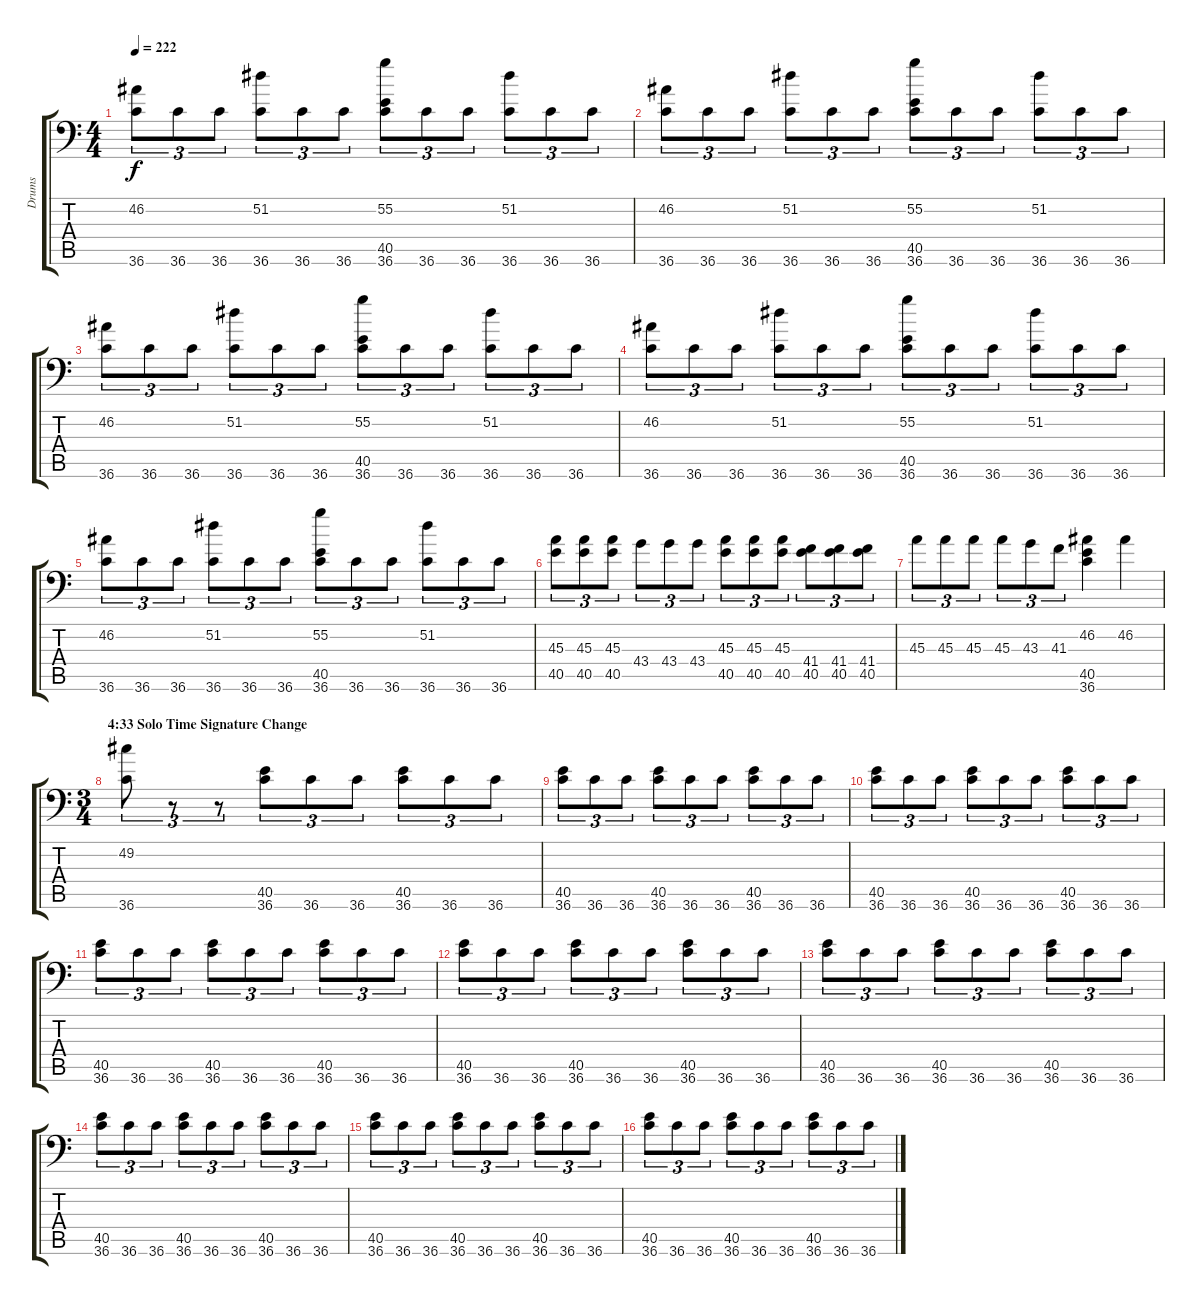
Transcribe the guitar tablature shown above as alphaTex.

\track ("Drums" "Drums") {instrument acousticgrandpiano}
\staff {score tabs}
\tuning (C-1 C-1 C-1 C-1 C-1 C-1) {hide}
\ts (4 4)
\tempo 222
\clef f4
\ks c
(46.2 36.6).8{tu (3 2) dy f} 36.6.8{tu (3 2)} 36.6.8{tu (3 2)} (51.2 36.6).8{tu (3 2)} 36.6.8{tu (3 2)} 36.6.8{tu (3 2)} (55.2 40.5 36.6).8{tu (3 2)} 36.6.8{tu (3 2)} 36.6.8{tu (3 2)} (51.2 36.6).8{tu (3 2)} 36.6.8{tu (3 2)} 36.6.8{tu (3 2)} |
(46.2 36.6).8{tu (3 2)} 36.6.8{tu (3 2)} 36.6.8{tu (3 2)} (51.2 36.6).8{tu (3 2)} 36.6.8{tu (3 2)} 36.6.8{tu (3 2)} (55.2 40.5 36.6).8{tu (3 2)} 36.6.8{tu (3 2)} 36.6.8{tu (3 2)} (51.2 36.6).8{tu (3 2)} 36.6.8{tu (3 2)} 36.6.8{tu (3 2)} |
(46.2 36.6).8{tu (3 2)} 36.6.8{tu (3 2)} 36.6.8{tu (3 2)} (51.2 36.6).8{tu (3 2)} 36.6.8{tu (3 2)} 36.6.8{tu (3 2)} (55.2 40.5 36.6).8{tu (3 2)} 36.6.8{tu (3 2)} 36.6.8{tu (3 2)} (51.2 36.6).8{tu (3 2)} 36.6.8{tu (3 2)} 36.6.8{tu (3 2)} |
(46.2 36.6).8{tu (3 2)} 36.6.8{tu (3 2)} 36.6.8{tu (3 2)} (51.2 36.6).8{tu (3 2)} 36.6.8{tu (3 2)} 36.6.8{tu (3 2)} (55.2 40.5 36.6).8{tu (3 2)} 36.6.8{tu (3 2)} 36.6.8{tu (3 2)} (51.2 36.6).8{tu (3 2)} 36.6.8{tu (3 2)} 36.6.8{tu (3 2)} |
(46.2 36.6).8{tu (3 2)} 36.6.8{tu (3 2)} 36.6.8{tu (3 2)} (51.2 36.6).8{tu (3 2)} 36.6.8{tu (3 2)} 36.6.8{tu (3 2)} (55.2 40.5 36.6).8{tu (3 2)} 36.6.8{tu (3 2)} 36.6.8{tu (3 2)} (51.2 36.6).8{tu (3 2)} 36.6.8{tu (3 2)} 36.6.8{tu (3 2)} |
(45.3 40.5).8{tu (3 2)} (45.3 40.5).8{tu (3 2)} (45.3 40.5).8{tu (3 2)} 43.4.8{tu (3 2)} 43.4.8{tu (3 2)} 43.4.8{tu (3 2)} (45.3 40.5).8{tu (3 2)} (45.3 40.5).8{tu (3 2)} (45.3 40.5).8{tu (3 2)} (41.4 40.5).8{tu (3 2)} (41.4 40.5).8{tu (3 2)} (41.4 40.5).8{tu (3 2)} |
45.3.8{tu (3 2)} 45.3.8{tu (3 2)} 45.3.8{tu (3 2)} 45.3.8{tu (3 2)} 43.3.8{tu (3 2)} 41.3.8{tu (3 2)} (46.2 40.5 36.6).4 46.2.4 |
\ts (3 4)
\section ("" "4:33 Solo Time Signature Change")
(49.2 36.6).8{tu (3 2)} r.8{tu (3 2)} r.8{tu (3 2)} (40.5 36.6).8{tu (3 2)} 36.6.8{tu (3 2)} 36.6.8{tu (3 2)} (40.5 36.6).8{tu (3 2)} 36.6.8{tu (3 2)} 36.6.8{tu (3 2)} |
(40.5 36.6).8{tu (3 2)} 36.6.8{tu (3 2)} 36.6.8{tu (3 2)} (40.5 36.6).8{tu (3 2)} 36.6.8{tu (3 2)} 36.6.8{tu (3 2)} (40.5 36.6).8{tu (3 2)} 36.6.8{tu (3 2)} 36.6.8{tu (3 2)} |
(40.5 36.6).8{tu (3 2)} 36.6.8{tu (3 2)} 36.6.8{tu (3 2)} (40.5 36.6).8{tu (3 2)} 36.6.8{tu (3 2)} 36.6.8{tu (3 2)} (40.5 36.6).8{tu (3 2)} 36.6.8{tu (3 2)} 36.6.8{tu (3 2)} |
(40.5 36.6).8{tu (3 2)} 36.6.8{tu (3 2)} 36.6.8{tu (3 2)} (40.5 36.6).8{tu (3 2)} 36.6.8{tu (3 2)} 36.6.8{tu (3 2)} (40.5 36.6).8{tu (3 2)} 36.6.8{tu (3 2)} 36.6.8{tu (3 2)} |
(40.5 36.6).8{tu (3 2)} 36.6.8{tu (3 2)} 36.6.8{tu (3 2)} (40.5 36.6).8{tu (3 2)} 36.6.8{tu (3 2)} 36.6.8{tu (3 2)} (40.5 36.6).8{tu (3 2)} 36.6.8{tu (3 2)} 36.6.8{tu (3 2)} |
(40.5 36.6).8{tu (3 2)} 36.6.8{tu (3 2)} 36.6.8{tu (3 2)} (40.5 36.6).8{tu (3 2)} 36.6.8{tu (3 2)} 36.6.8{tu (3 2)} (40.5 36.6).8{tu (3 2)} 36.6.8{tu (3 2)} 36.6.8{tu (3 2)} |
(40.5 36.6).8{tu (3 2)} 36.6.8{tu (3 2)} 36.6.8{tu (3 2)} (40.5 36.6).8{tu (3 2)} 36.6.8{tu (3 2)} 36.6.8{tu (3 2)} (40.5 36.6).8{tu (3 2)} 36.6.8{tu (3 2)} 36.6.8{tu (3 2)} |
(40.5 36.6).8{tu (3 2)} 36.6.8{tu (3 2)} 36.6.8{tu (3 2)} (40.5 36.6).8{tu (3 2)} 36.6.8{tu (3 2)} 36.6.8{tu (3 2)} (40.5 36.6).8{tu (3 2)} 36.6.8{tu (3 2)} 36.6.8{tu (3 2)} |
(40.5 36.6).8{tu (3 2)} 36.6.8{tu (3 2)} 36.6.8{tu (3 2)} (40.5 36.6).8{tu (3 2)} 36.6.8{tu (3 2)} 36.6.8{tu (3 2)} (40.5 36.6).8{tu (3 2)} 36.6.8{tu (3 2)} 36.6.8{tu (3 2)}
